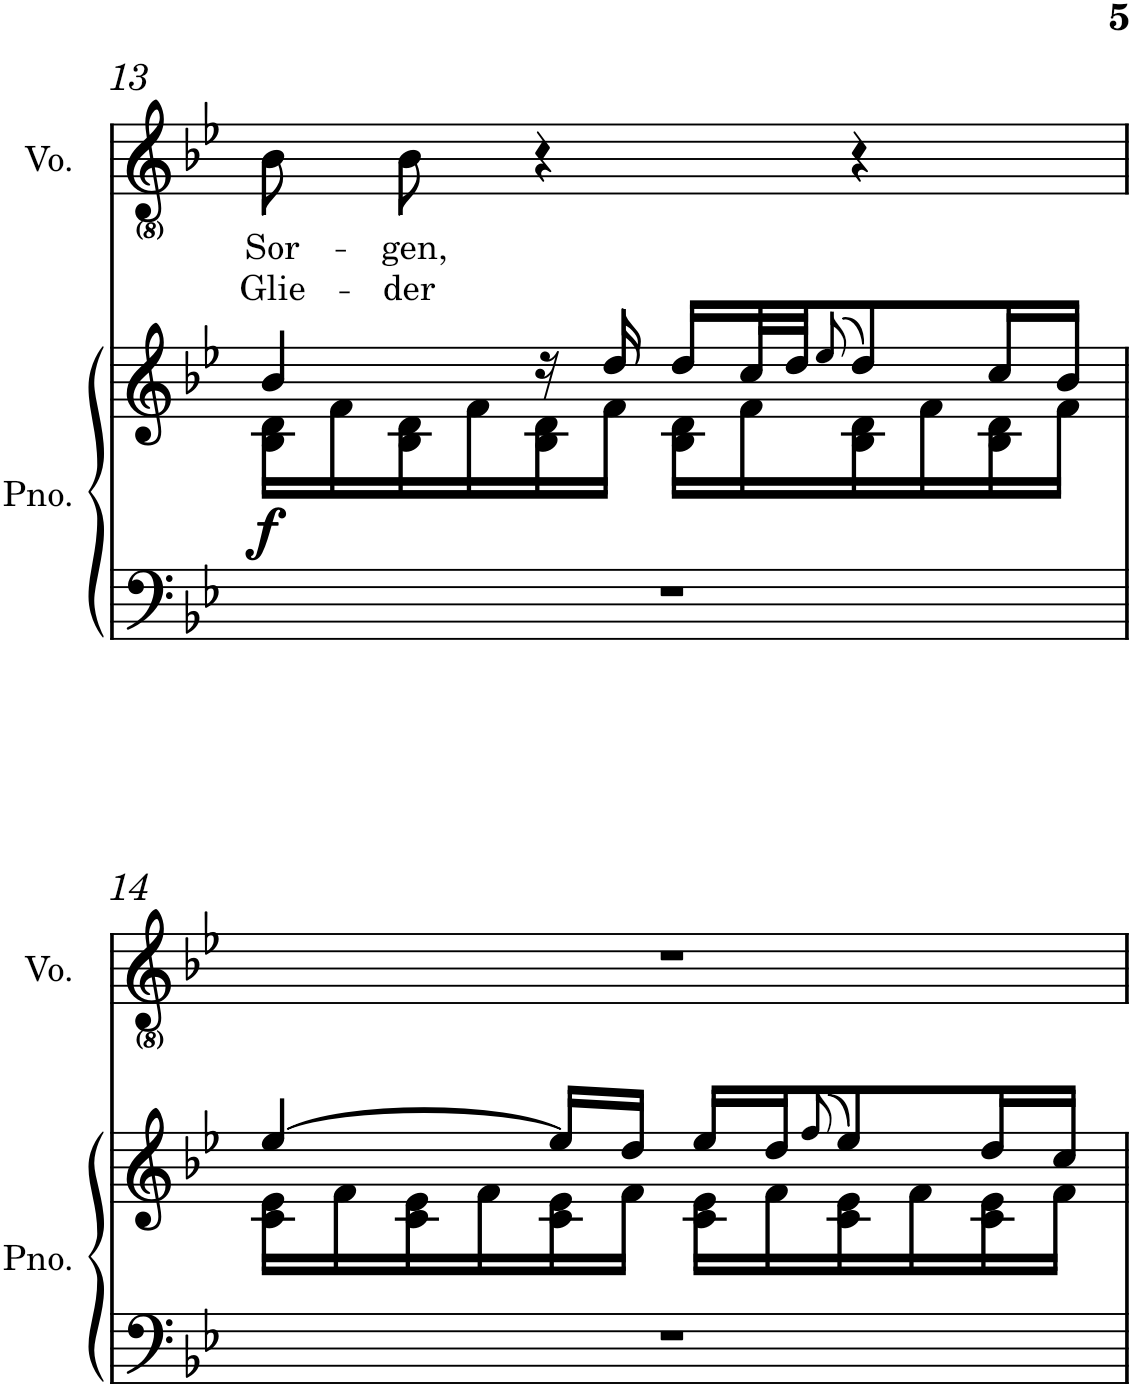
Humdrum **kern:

**kern	**kern	**dynam	**kern	**text	**text
*part2	*part2	*part2	*part1	*part1	*part1
*staff3	*staff2	*staff2/3	*staff1	*staff1	*staff1
*I"Piano	*	*	*I"Voice	*	*
*I'Pno.	*	*	*I'Vo.	*	*
!!LO:PB:g=z
*clefF4	*clefG2	*	*clefG2	*	*
*k[b-e-]	*k[b-e-]	*	*k[b-e-]	*	*
*M6/8	*M6/8	*	*M6/8	*	*
=13	=13	=13	=13	=13	=13
*	*^	*	*	*	*
!	!	!	!LO:DY:b	!	!LO:LY:b	!LO:LY:b
2.r	4b-/	16B-\ 16d\LL	f	8b-\L	Sor-	Glie-
.	.	16f\	.	.	.	.
!	!	!	!	!	!LO:LY:b	!LO:LY:b
.	.	16B-\ 16d\	.	8b-\J	-gen,	-der
.	.	16f\	.	.	.	.
.	16r	16B-\ 16d\	.	4r	.	.
.	16dd/	16f\JJ	.	.	.	.
.	16dd/LL	16B-\ 16d\LL	.	.	.	.
.	32cc/L	16f\	.	.	.	.
.	32dd/JJ	.	.	.	.	.
.	(8qee-/	.	.	.	.	.
.	8dd/)	16B-\ 16d\	.	4r	.	.
.	.	16f\	.	.	.	.
.	16cc/L	16B-\ 16d\	.	.	.	.
.	16b-/JJ	16f\JJ	.	.	.	.
!!LO:LB:g=z
=14	=14	=14	=14	=14	=14	=14
2.r	[4ee-/	16c\ 16e-\LL	.	2.r	.	.
.	.	16f\	.	.	.	.
.	.	16c\ 16e-\	.	.	.	.
.	.	16f\	.	.	.	.
.	16ee-/LL]	16c\ 16e-\	.	.	.	.
.	16dd/JJ	16f\JJ	.	.	.	.
.	16ee-/LL	16c\ 16e-\LL	.	.	.	.
.	16dd/J	16f\	.	.	.	.
.	(8qff/	.	.	.	.	.
.	8ee-/)	16c\ 16e-\	.	.	.	.
.	.	16f\	.	.	.	.
.	16dd/L	16c\ 16e-\	.	.	.	.
.	16cc/JJ	16f\JJ	.	.	.	.
*	*v	*v	*	*	*	*
=	=	=	=	=	=
*-	*-	*-	*-	*-	*-
